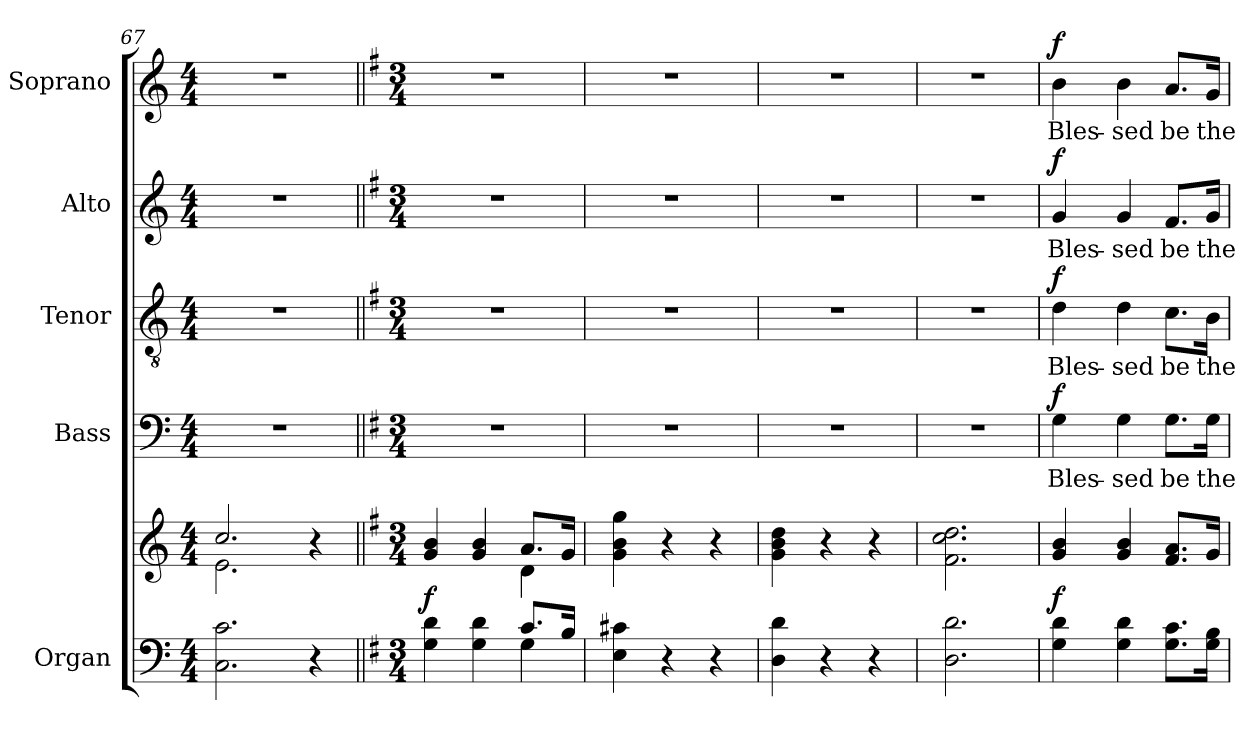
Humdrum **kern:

**kern	**kern	**dynam	**kern	**text	**dynam	**kern	**text	**dynam	**kern	**text	**dynam	**kern	**text	**dynam
*part5	*part5	*part5	*part4	*part4	*part4	*part3	*part3	*part3	*part2	*part2	*part2	*part1	*part1	*part1
*staff6	*staff5	*staff5/6	*staff4	*staff4	*staff4	*staff3	*staff3	*staff3	*staff2	*staff2	*staff2	*staff1	*staff1	*staff1
*I"Organ	*	*	*I"Bass	*	*	*I"Tenor	*	*	*I"Alto	*	*	*I"Soprano	*	*
*I'Org.	*	*	*I'B.	*	*	*I'T.	*	*	*I'A.	*	*	*I'S.	*	*
*clefF4	*clefG2	*	*clefF4	*	*	*clefGv2	*	*	*clefG2	*	*	*clefG2	*	*
*	*	*	*	*	*	*ITrd7c12	*	*	*	*	*	*	*	*
*k[]	*k[]	*	*k[]	*	*	*k[]	*	*	*k[]	*	*	*k[]	*	*
*C:	*C:	*	*C:	*	*	*C:	*	*	*C:	*	*	*C:	*	*
*M4/4	*M4/4	*	*M4/4	*	*	*M4/4	*	*	*M4/4	*	*	*M4/4	*	*
=67	=67	=67	=67	=67	=67	=67	=67	=67	=67	=67	=67	=67	=67	=67
*	*^	*	*	*	*	*	*	*	*	*	*	*	*	*
2.Ci\ 2.ci	2.cci/	2.ei\	.	1r	.	.	1r	.	.	1r	.	.	1r	.	.
4r	4ryy	4r	.	.	.	.	.	.	.	.	.	.	.	.	.
=68||	=68||	=68||	=68||	=68||	=68||	=68||	=68||	=68||	=68||	=68||	=68||	=68||	=68||	=68||	=68||
*k[f#]	*k[f#]	*	*	*k[f#]	*	*	*k[f#]	*	*	*k[f#]	*	*	*k[f#]	*	*
*G:	*G:	*	*	*G:	*	*	*G:	*	*	*G:	*	*	*G:	*	*
*M3/4	*M3/4	*	*	*M3/4	*	*	*M3/4	*	*	*M3/4	*	*	*M3/4	*	*
*^	*	*	*	*	*	*	*	*	*	*	*	*	*	*	*
!	!	!	!	!	!LO:N:vis=1	!	!	!LO:N:vis=1	!	!	!LO:N:vis=1	!	!	!LO:N:vis=1	!	!
4Gi\ 4di	2ryy	4gi/ 4bi	2ryy	f	2.r	.	.	2.r	.	.	2.r	.	.	2.r	.	.
4Gi\ 4di	.	4gi/ 4bi	.	.	.	.	.	.	.	.	.	.	.	.	.	.
8.ci/L	4Gi\	8.ai/L	4di\	.	.	.	.	.	.	.	.	.	.	.	.	.
16Bi/Jk	.	16gi/Jk	.	.	.	.	.	.	.	.	.	.	.	.	.	.
*v	*v	*	*	*	*	*	*	*	*	*	*	*	*	*	*	*
*	*v	*v	*	*	*	*	*	*	*	*	*	*	*	*	*
=69	=69	=69	=69	=69	=69	=69	=69	=69	=69	=69	=69	=69	=69	=69
!	!	!	!LO:N:vis=1	!	!	!LO:N:vis=1	!	!	!LO:N:vis=1	!	!	!LO:N:vis=1	!	!
4Ei\ 4c#Xi	4gi\ 4bi 4ggi	.	2.r	.	.	2.r	.	.	2.r	.	.	2.r	.	.
4r	4r	.	.	.	.	.	.	.	.	.	.	.	.	.
4r	4r	.	.	.	.	.	.	.	.	.	.	.	.	.
!!LO:PB:g=z
=70	=70	=70	=70	=70	=70	=70	=70	=70	=70	=70	=70	=70	=70	=70
!	!	!	!LO:N:vis=1	!	!	!LO:N:vis=1	!	!	!LO:N:vis=1	!	!	!LO:N:vis=1	!	!
4Di\ 4di	4gi\ 4bi 4ddi	.	2.r	.	.	2.r	.	.	2.r	.	.	2.r	.	.
4r	4r	.	.	.	.	.	.	.	.	.	.	.	.	.
4r	4r	.	.	.	.	.	.	.	.	.	.	.	.	.
=71	=71	=71	=71	=71	=71	=71	=71	=71	=71	=71	=71	=71	=71	=71
!	!	!	!LO:N:vis=1	!	!	!LO:N:vis=1	!	!	!LO:N:vis=1	!	!	!LO:N:vis=1	!	!
2.Di\ 2.di	2.f#i\ 2.cci 2.ddi	.	2.r	.	.	2.r	.	.	2.r	.	.	2.r	.	.
=72	=72	=72	=72	=72	=72	=72	=72	=72	=72	=72	=72	=72	=72	=72
!	!	!	!	!LO:LY:b:color=#000000	!	!	!	!	!	!	!	!	!	!
!	!	!	!	!	!	!	!LO:LY:b:color=#000000	!	!	!	!	!	!	!
!	!	!	!	!	!	!	!	!	!	!LO:LY:b:color=#000000	!	!	!	!
!	!	!	!	!	!	!	!	!	!	!	!	!	!LO:LY:b:color=#000000	!
4Gi\ 4di	4gi/ 4bi	f	4Gi\	Bles-	f	4Di\	Bles-	f	4gi/	Bles-	f	4bi\	Bles-	f
!	!	!	!	!LO:LY:b:color=#000000	!	!	!	!	!	!	!	!	!	!
!	!	!	!	!	!	!	!LO:LY:b:color=#000000	!	!	!	!	!	!	!
!	!	!	!	!	!	!	!	!	!	!LO:LY:b:color=#000000	!	!	!	!
!	!	!	!	!	!	!	!	!	!	!	!	!	!LO:LY:b:color=#000000	!
4Gi\ 4di	4gi/ 4bi	.	4Gi\	-sed	.	4Di\	-sed	.	4gi/	-sed	.	4bi\	-sed	.
!	!	!	!	!LO:LY:b:color=#000000	!	!	!	!	!	!	!	!	!	!
!	!	!	!	!	!	!	!LO:LY:b:color=#000000	!	!	!	!	!	!	!
!	!	!	!	!	!	!	!	!	!	!LO:LY:b:color=#000000	!	!	!	!
!	!	!	!	!	!	!	!	!	!	!	!	!	!LO:LY:b:color=#000000	!
8.Gi\ 8.ciL	8.f#i/ 8.aiL	.	8.Gi\L	be	.	8.Ci\L	be	.	8.f#i/L	be	.	8.ai/L	be	.
!	!	!	!	!LO:LY:b:color=#000000	!	!	!	!	!	!	!	!	!	!
!	!	!	!	!	!	!	!LO:LY:b:color=#000000	!	!	!	!	!	!	!
!	!	!	!	!	!	!	!	!	!	!LO:LY:b:color=#000000	!	!	!	!
!	!	!	!	!	!	!	!	!	!	!	!	!	!LO:LY:b:color=#000000	!
16Gi\ 16BiJk	16gi/Jk	.	16Gi\Jk	the	.	16BBi\Jk	the	.	16gi/Jk	the	.	16gi/Jk	the	.
=	=	=	=	=	=	=	=	=	=	=	=	=	=	=
*-	*-	*-	*-	*-	*-	*-	*-	*-	*-	*-	*-	*-	*-	*-
